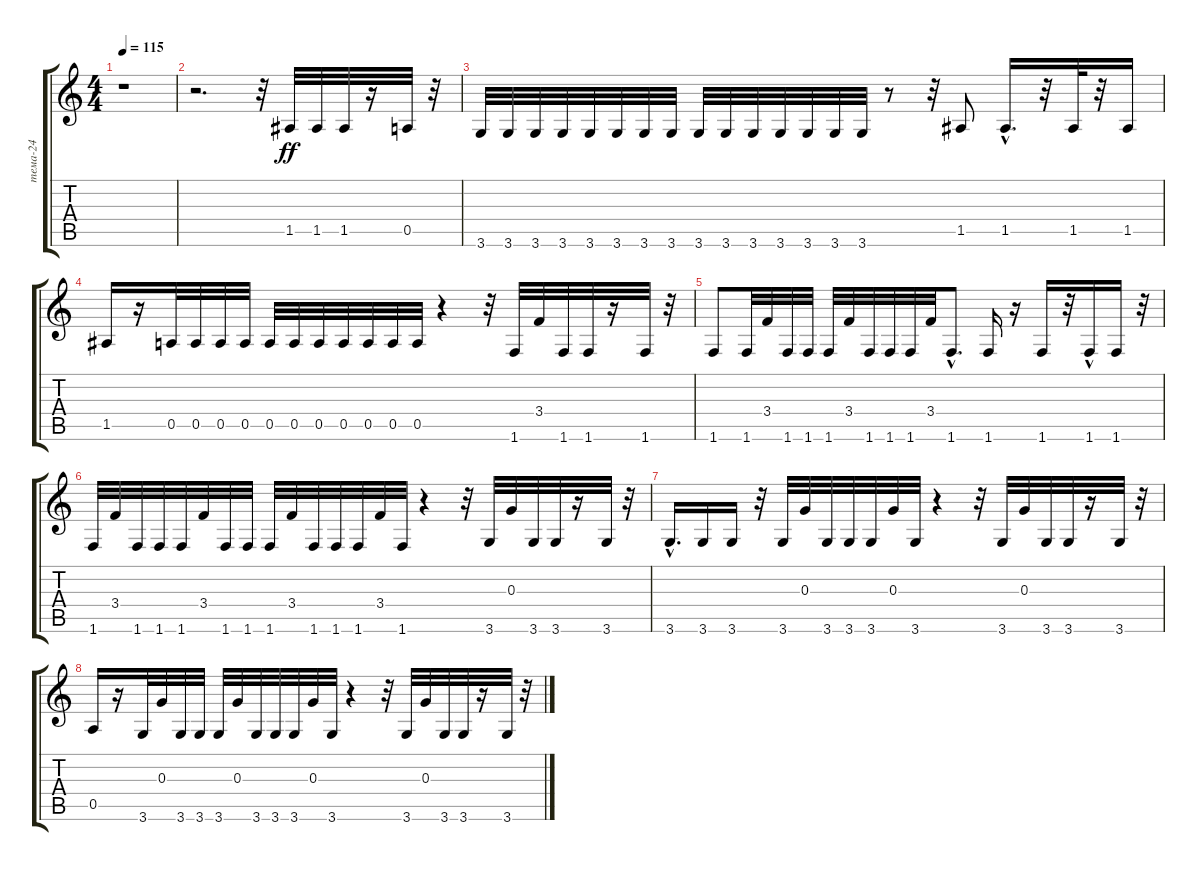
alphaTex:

\track ("тема-24" "тема-24") {instrument overdrivenguitar}
\staff {score tabs}
\tuning (E4 B3 G3 D3 A2 E2) {hide}
\ts (4 4)
\tempo 115
\clef g2
\ks c
r.1{dy ff instrument overdrivenguitar} |
r.2{d} r.32 1.5.32{balance 8 instrument overdrivenguitar} 1.5.32 1.5.32 r.16 0.5.32 r.32 |
3.6.32 3.6.32 3.6.32 3.6.32 3.6.32 3.6.32 3.6.32 3.6.32 3.6.32 3.6.32 3.6.32 3.6.32 3.6.32 3.6.32 3.6.32 r.8 r.32 1.5.8 1.5{hac}.16{d} r.32 1.5.32 r.32 1.5.16 |
1.5.16 r.16 0.5.32 0.5.32 0.5.32 0.5.32 0.5.32 0.5.32 0.5.32 0.5.32 0.5.32 0.5.32 0.5.32 r.4 r.32 1.6.32 3.4.32 1.6.32 1.6.32 r.16 1.6.32 r.32 |
1.6.8 1.6.32 3.4.32 1.6.32 1.6.32 1.6.32 3.4.32 1.6.32 1.6.32 1.6.32 3.4.32 1.6{hac}.8{d} 1.6.16 r.16 1.6.16 r.32 1.6{hac}.16 1.6.16 r.32 |
1.6.32 3.4.32 1.6.32 1.6.32 1.6.32 3.4.32 1.6.32 1.6.32 1.6.32 3.4.32 1.6.32 1.6.32 1.6.32 3.4.32 1.6.32 r.4 r.32 3.6.32 0.3.32 3.6.32 3.6.32 r.16 3.6.32 r.32 |
3.6{hac}.16{d} 3.6.16 3.6.16 r.32 3.6.32 0.3.32 3.6.32 3.6.32 3.6.32 0.3.32 3.6.32 r.4 r.32 3.6.32 0.3.32 3.6.32 3.6.32 r.16 3.6.32 r.32 |
0.5.16 r.16 3.6.32 0.3.32 3.6.32 3.6.32 3.6.32 0.3.32 3.6.32 3.6.32 3.6.32 0.3.32 3.6.32 r.4 r.32 3.6.32 0.3.32 3.6.32 3.6.32 r.16 3.6.32 r.32
